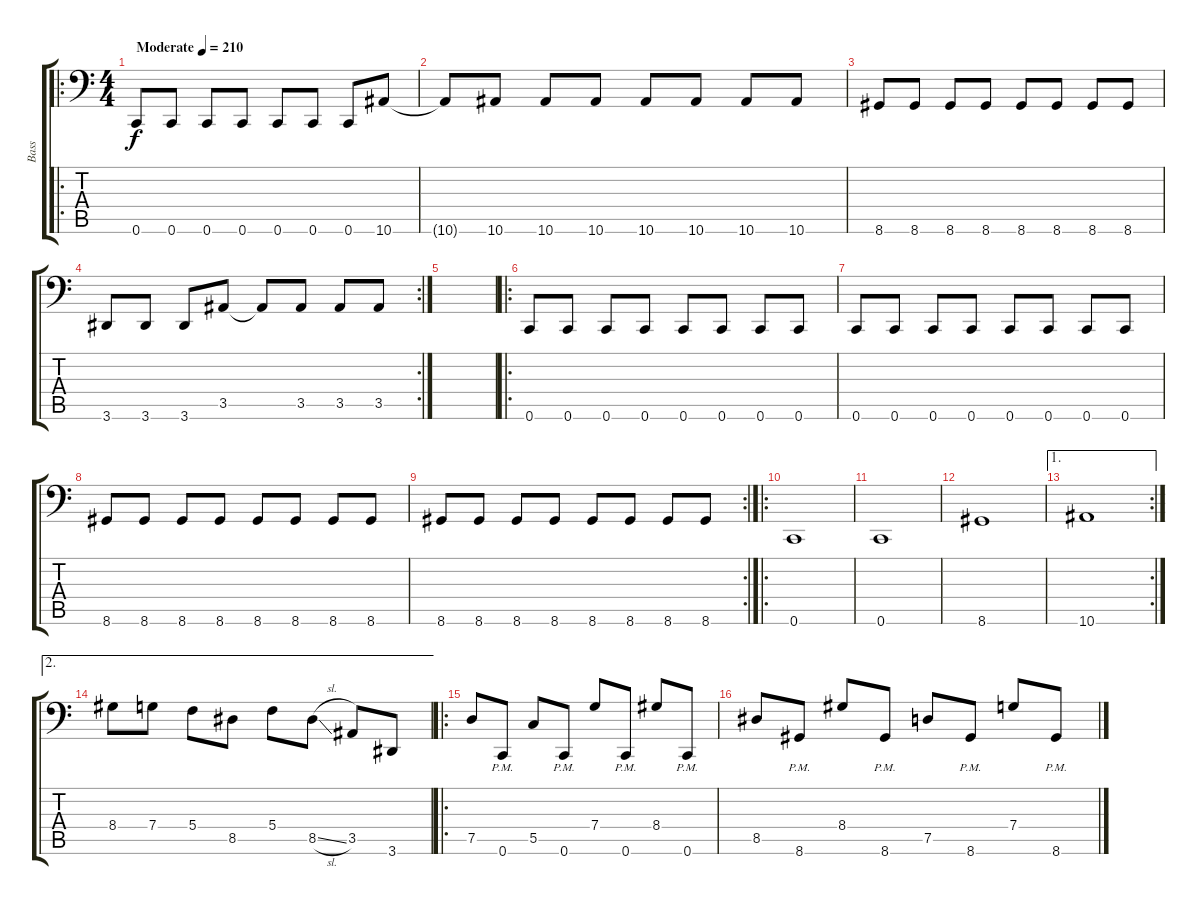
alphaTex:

\track ("Bass" "Bass") {instrument electricbasspick}
\staff {score tabs}
\tuning (D3 A2 F2 C2 G1 C1) {hide}
\ro
\ts (4 4)
\tempo (210 "Moderate")
\clef f4
\ks c
0.6.8{dy f instrument electricbasspick} 0.6.8 0.6.8 0.6.8 0.6.8 0.6.8 0.6.8 10.6.8 |
10.6{t}.8 10.6.8 10.6.8 10.6.8 10.6.8 10.6.8 10.6.8 10.6.8 |
8.6.8 8.6.8 8.6.8 8.6.8 8.6.8 8.6.8 8.6.8 8.6.8 |
\rc 2
3.6.8 3.6.8 3.6.8 3.5.8 3.5{t}.8 3.5.8 3.5.8 3.5.8 |
|
\ro
0.6.8 0.6.8 0.6.8 0.6.8 0.6.8 0.6.8 0.6.8 0.6.8 |
0.6.8 0.6.8 0.6.8 0.6.8 0.6.8 0.6.8 0.6.8 0.6.8 |
8.6.8 8.6.8 8.6.8 8.6.8 8.6.8 8.6.8 8.6.8 8.6.8 |
\rc 2
8.6.8 8.6.8 8.6.8 8.6.8 8.6.8 8.6.8 8.6.8 8.6.8 |
\ro
0.6.1 |
0.6.1 |
8.6.1 |
\ae 1
\rc 2
10.6.1 |
\ae 2
8.4.8 7.4.8 5.4.8 8.5.8 5.4.8 8.5{sl}.8 3.5.8 3.6.8 |
\ro
7.5.8 0.6{pm}.8 5.5.8 0.6{pm}.8 7.4.8 0.6{pm}.8 8.4.8 0.6{pm}.8 |
8.5.8 8.6{pm}.8 8.4.8 8.6{pm}.8 7.5.8 8.6{pm}.8 7.4.8 8.6{pm}.8
